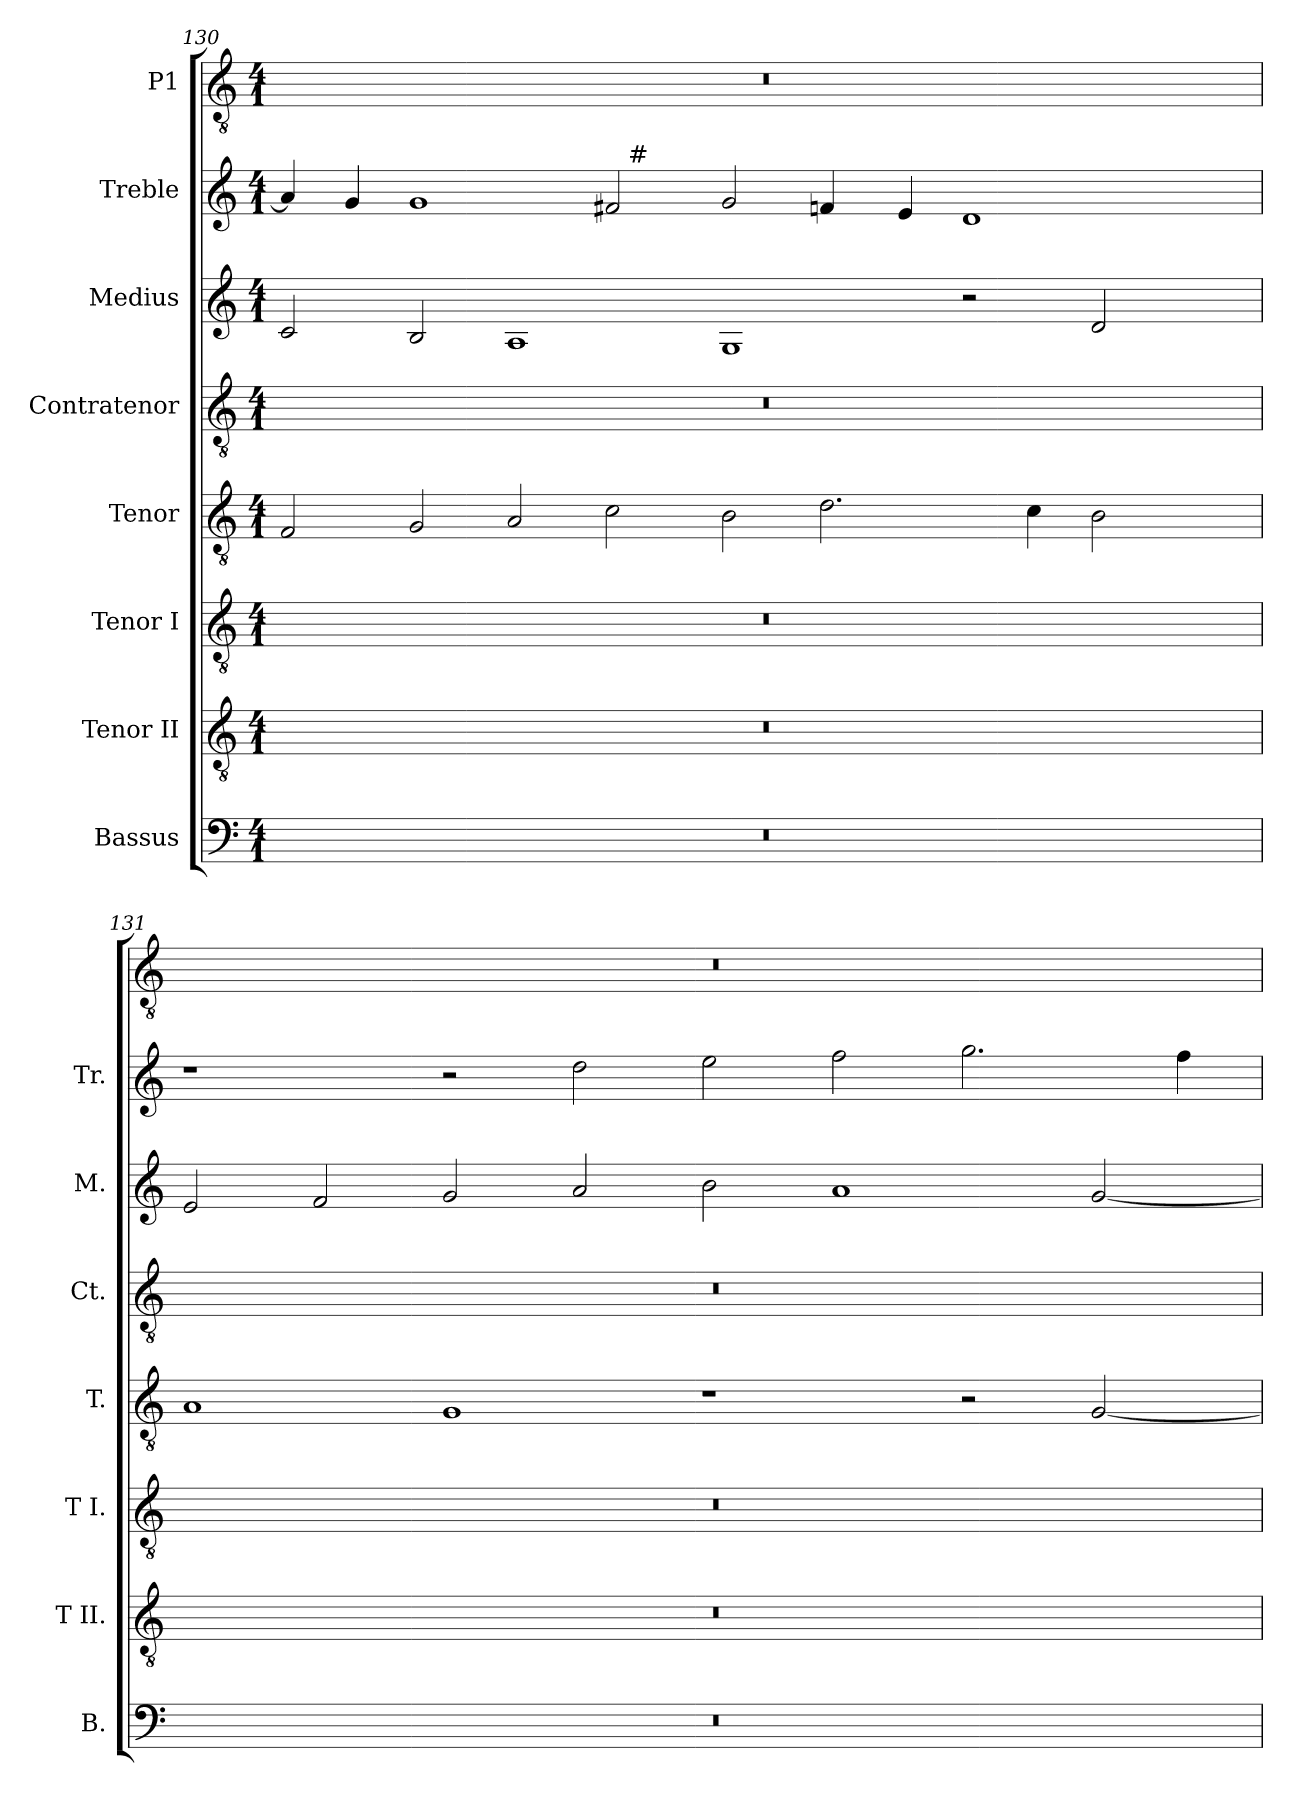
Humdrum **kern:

**kern	**kern	**kern	**kern	**kern	**kern	**kern	**kern
*part8	*part7	*part6	*part5	*part4	*part3	*part2	*part1
*staff8	*staff7	*staff6	*staff5	*staff4	*staff3	*staff2	*staff1
*I"Bassus	*I"Tenor II	*I"Tenor I	*I"Tenor	*I"Contratenor	*I"Medius	*I"Treble	*I"P1
*I'B.	*I'T II.	*I'T I.	*I'T.	*I'Ct.	*I'M.	*I'Tr.	*
!!LO:LB:g=z
*clefF4	*clefGv2	*clefGv2	*clefGv2	*clefGv2	*clefG2	*clefG2	*clefGv2
*	*ITrd7c12	*ITrd7c12	*ITrd7c12	*ITrd7c12	*	*	*ITrd7c12
*k[]	*k[]	*k[]	*k[]	*k[]	*k[]	*k[]	*k[]
*C:	*C:	*C:	*C:	*C:	*C:	*C:	*C:
*M4/1	*M4/1	*M4/1	*M4/1	*M4/1	*M4/1	*M4/1	*M4/1
=130	=130	=130	=130	=130	=130	=130	=130
!LO:N:vis=1	!LO:N:vis=1	!LO:N:vis=1	!	!LO:N:vis=1	!	!	!LO:N:vis=1
*	*	*	*	*	*	*^	*
00r	00r	00r	2FFi/	00r	2ci/	4ai/]	1ryy	00r
.	.	.	.	.	.	4gi/	.	.
.	.	.	2GGi/	.	2Bi/	1gi	.	.
.	.	.	2AAi/	.	1Ai	.	2ryy	.
.	.	.	2Ci\	.	.	2f#i/	32ryy	.
.	.	.	.	.	.	.	256ryy	.
!	!	!	!	!	!	!	!LO:TX:a:t=#	!
.	.	.	.	.	.	.	1ryy	.
.	.	.	2BBi\	.	1Gi	2gi/	.	.
.	.	.	2.Di\	.	.	4fi/	.	.
.	.	.	.	.	.	.	1ryy	.
.	.	.	.	.	.	4ei/	.	.
.	.	.	.	.	2r	1di	.	.
.	.	.	4Ci\	.	.	.	.	.
.	.	.	2BBi\	.	2di/	.	.	.
.	.	.	.	.	.	.	4ryy	.
.	.	.	.	.	.	.	8ryy	.
.	.	.	.	.	.	.	16ryy	.
.	.	.	.	.	.	.	64..ryy	.
=131`	=131`	=131`	=131`	=131`	=131`	=131`	=131`	=131`
!LO:N:vis=1	!LO:N:vis=1	!LO:N:vis=1	!	!LO:N:vis=1	!	!	!	!LO:N:vis=1
*	*	*	*	*	*	*v	*v	*
00r	00r	00r	1AAi	00r	2ei/	1r	00r
.	.	.	.	.	2fi/	.	.
.	.	.	1GGi	.	2gi/	2r	.
.	.	.	.	.	2ai/	2ddi\	.
.	.	.	1r	.	2bi\	2eei\	.
.	.	.	.	.	1ai	2ffi\	.
.	.	.	2r	.	.	2.ggi\	.
.	.	.	[<2GGi/	.	[<2gi/	.	.
.	.	.	.	.	.	4ffi\	.
=`	=`	=`	=`	=`	=`	=`	=`
*-	*-	*-	*-	*-	*-	*-	*-
